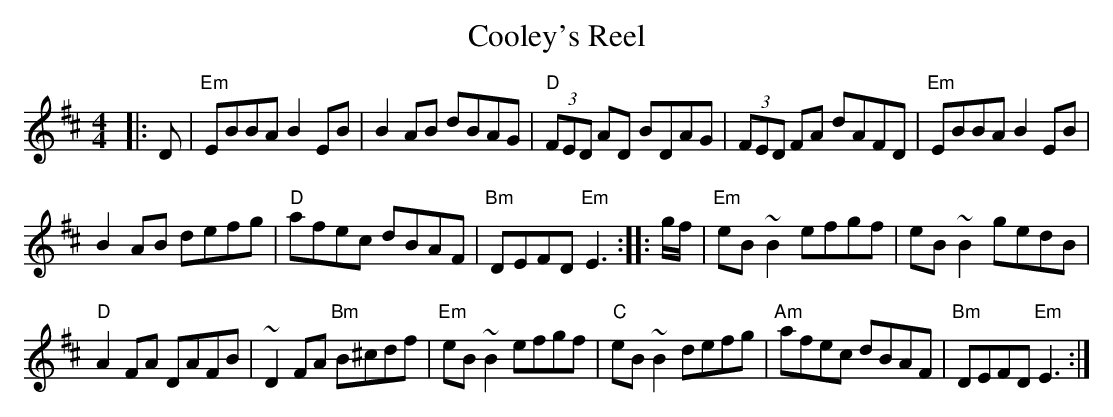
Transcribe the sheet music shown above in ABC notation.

X:1
T: Cooley's Reel
M: 4/4
L: 1/8
K: Edor
|:D|\
"Em"EBBA B2EB|B2AB dBAG|"D"(3FED AD BDAG|(3FED FA dAFD| "Em"EBBA B2EB|
B2AB defg| "D"afec dBAF|"Bm"DEFD "Em"E3:: g/f/| "Em"eB ~B2 efgf|eB ~B2 gedB|
"D" A2 FA DAFB|~D2FA "Bm"B^cdf| "Em"eB ~B2 efgf|"C"eB ~B2 defg|\
"Am" afec dBAF|"Bm"DEFD "Em"E3:|
